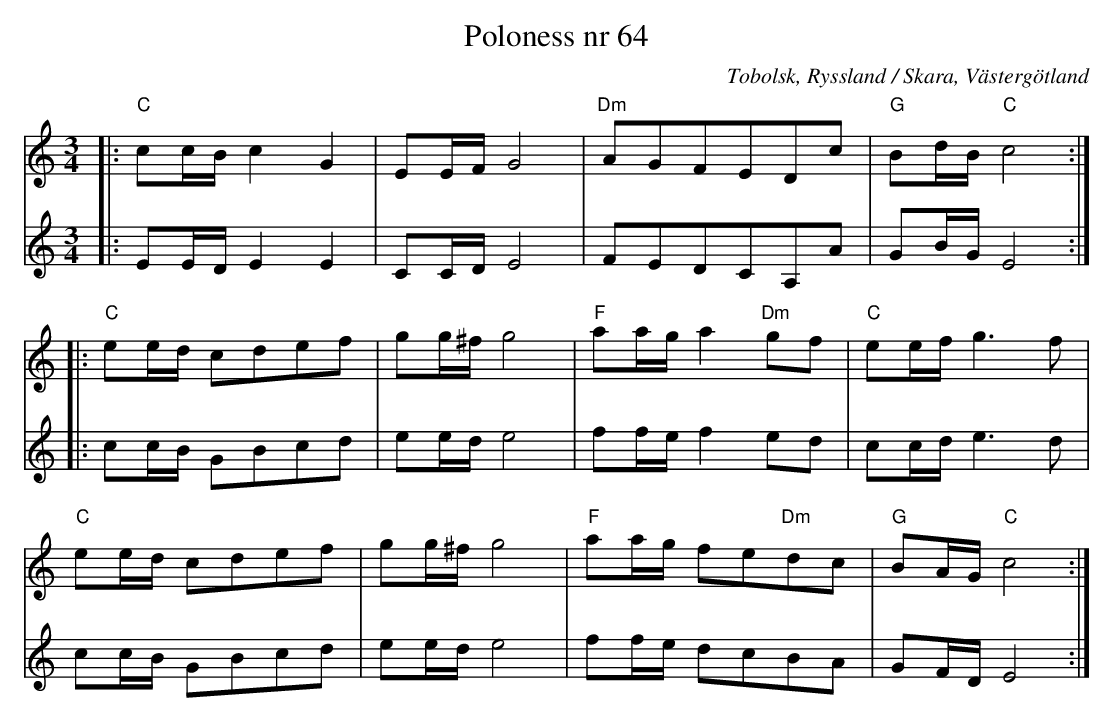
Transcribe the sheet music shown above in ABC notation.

X:1
T:Poloness nr 64
O:Tobolsk, Ryssland / Skara, Västergötland
M:3/4
L:1/16
V:1 clef=treble
V:2 clef=treble
K:Cmaj
V:1
|: "C"c2cB c4G4 | E2EF G8 | "Dm"A2G2F2E2D2c2 | "G"B2dB "C"c8 :|
V:2
|: E2ED E4E4 | C2CD E8 | F2E2D2C2A,2A2 | G2BG E8 :|
V:1
|: "C"e2ed c2d2e2f2 | g2g^f g8 | "F"a2ag a4 "Dm"g2f2 | "C"e2ef g6f2 |
V:2
|: c2cB G2B2c2d2 | e2ed e8 | f2fef4 e2d2 | c2cde6d2 |
V:1
"C"e2ed c2d2e2f2 | g2g^f g8 | "F"a2ag f2e2"Dm"d2c2 | "G"B2AG "C"c8 :|
V:2
c2cB G2B2c2d2 | e2ed e8 | f2fe d2c2B2A2 | G2FD E8 :|
